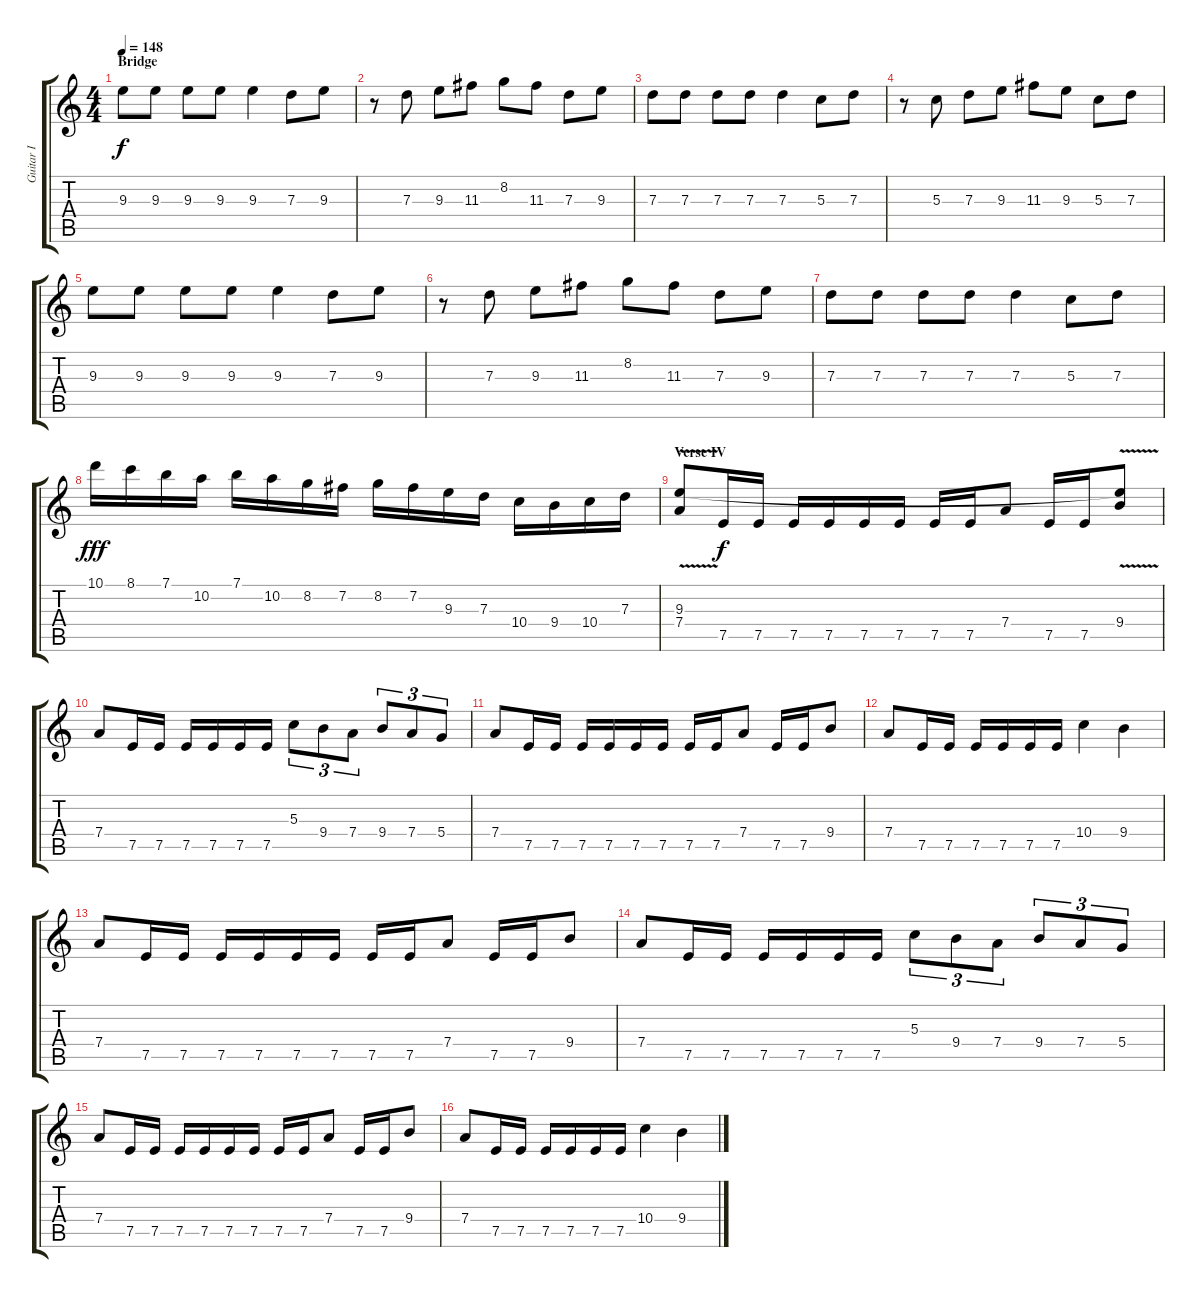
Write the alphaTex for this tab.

\track ("Guitar I" "Guitar I") {instrument distortionguitar}
\staff {score tabs}
\tuning (E4 B3 G3 D3 A2 E2) {hide}
\ts (4 4)
\section ("" "Bridge")
\tempo 148
\clef g2
\ks c
9.3.8{dy f} 9.3.8 9.3.8 9.3.8 9.3.4 7.3.8 9.3.8 |
r.8 7.3.8 9.3.8 11.3.8 8.2.8 11.3.8 7.3.8 9.3.8 |
7.3.8 7.3.8 7.3.8 7.3.8 7.3.4 5.3.8 7.3.8 |
r.8 5.3.8 7.3.8 9.3.8 11.3.8 9.3.8 5.3.8 7.3.8 |
9.3.8 9.3.8 9.3.8 9.3.8 9.3.4 7.3.8 9.3.8 |
r.8 7.3.8 9.3.8 11.3.8 8.2.8 11.3.8 7.3.8 9.3.8 |
7.3.8 7.3.8 7.3.8 7.3.8 7.3.4 5.3.8 7.3.8 |
10.1.16{dy fff} 8.1.16 7.1.16 10.2.16 7.1.16 10.2.16 8.2.16 7.2.16 8.2.16 7.2.16 9.3.16 7.3.16 10.4.16 9.4.16 10.4.16 7.3.16 |
\section ("" "Verse IV")
(9.3{v} 7.4).8 7.5.16{dy f} 7.5.16 7.5.16 7.5.16 7.5.16 7.5.16 7.5.16 7.5.16 7.4.8 7.5.16 7.5.16 (9.3{t} 9.4).8 |
7.4.8 7.5.16 7.5.16 7.5.16 7.5.16 7.5.16 7.5.16 5.3.8{tu (3 2)} 9.4.8{tu (3 2)} 7.4.8{tu (3 2)} 9.4.8{tu (3 2)} 7.4.8{tu (3 2)} 5.4.8{tu (3 2)} |
7.4.8 7.5.16 7.5.16 7.5.16 7.5.16 7.5.16 7.5.16 7.5.16 7.5.16 7.4.8 7.5.16 7.5.16 9.4.8 |
7.4.8 7.5.16 7.5.16 7.5.16 7.5.16 7.5.16 7.5.16 10.4.4 9.4.4 |
7.4.8 7.5.16 7.5.16 7.5.16 7.5.16 7.5.16 7.5.16 7.5.16 7.5.16 7.4.8 7.5.16 7.5.16 9.4.8 |
7.4.8 7.5.16 7.5.16 7.5.16 7.5.16 7.5.16 7.5.16 5.3.8{tu (3 2)} 9.4.8{tu (3 2)} 7.4.8{tu (3 2)} 9.4.8{tu (3 2)} 7.4.8{tu (3 2)} 5.4.8{tu (3 2)} |
7.4.8 7.5.16 7.5.16 7.5.16 7.5.16 7.5.16 7.5.16 7.5.16 7.5.16 7.4.8 7.5.16 7.5.16 9.4.8 |
7.4.8 7.5.16 7.5.16 7.5.16 7.5.16 7.5.16 7.5.16 10.4.4 9.4.4
